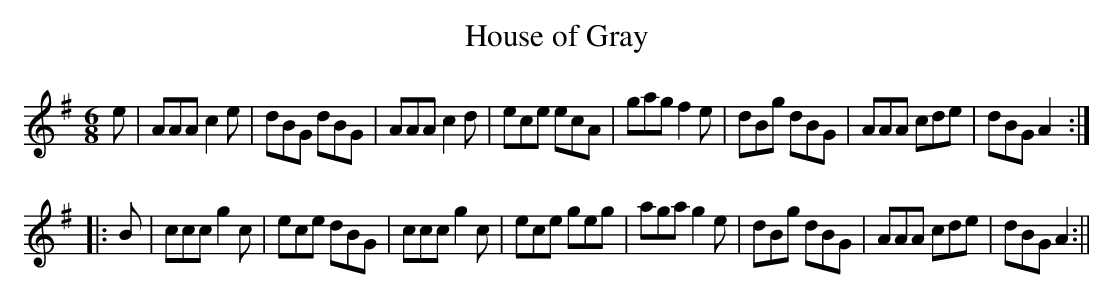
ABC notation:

X:1
T:House of Gray
M:6/8
L:1/8
K:Ador
e|AAA c2e|dBG dBG|AAA c2d|ece ecA|gag f2e|dBg dBG|AAA cde|dBG A2:|
|:B|ccc g2c|ece dBG|ccc g2c|ece geg|aga g2e|dBg dBG|AAA cde|dBG A2:||
